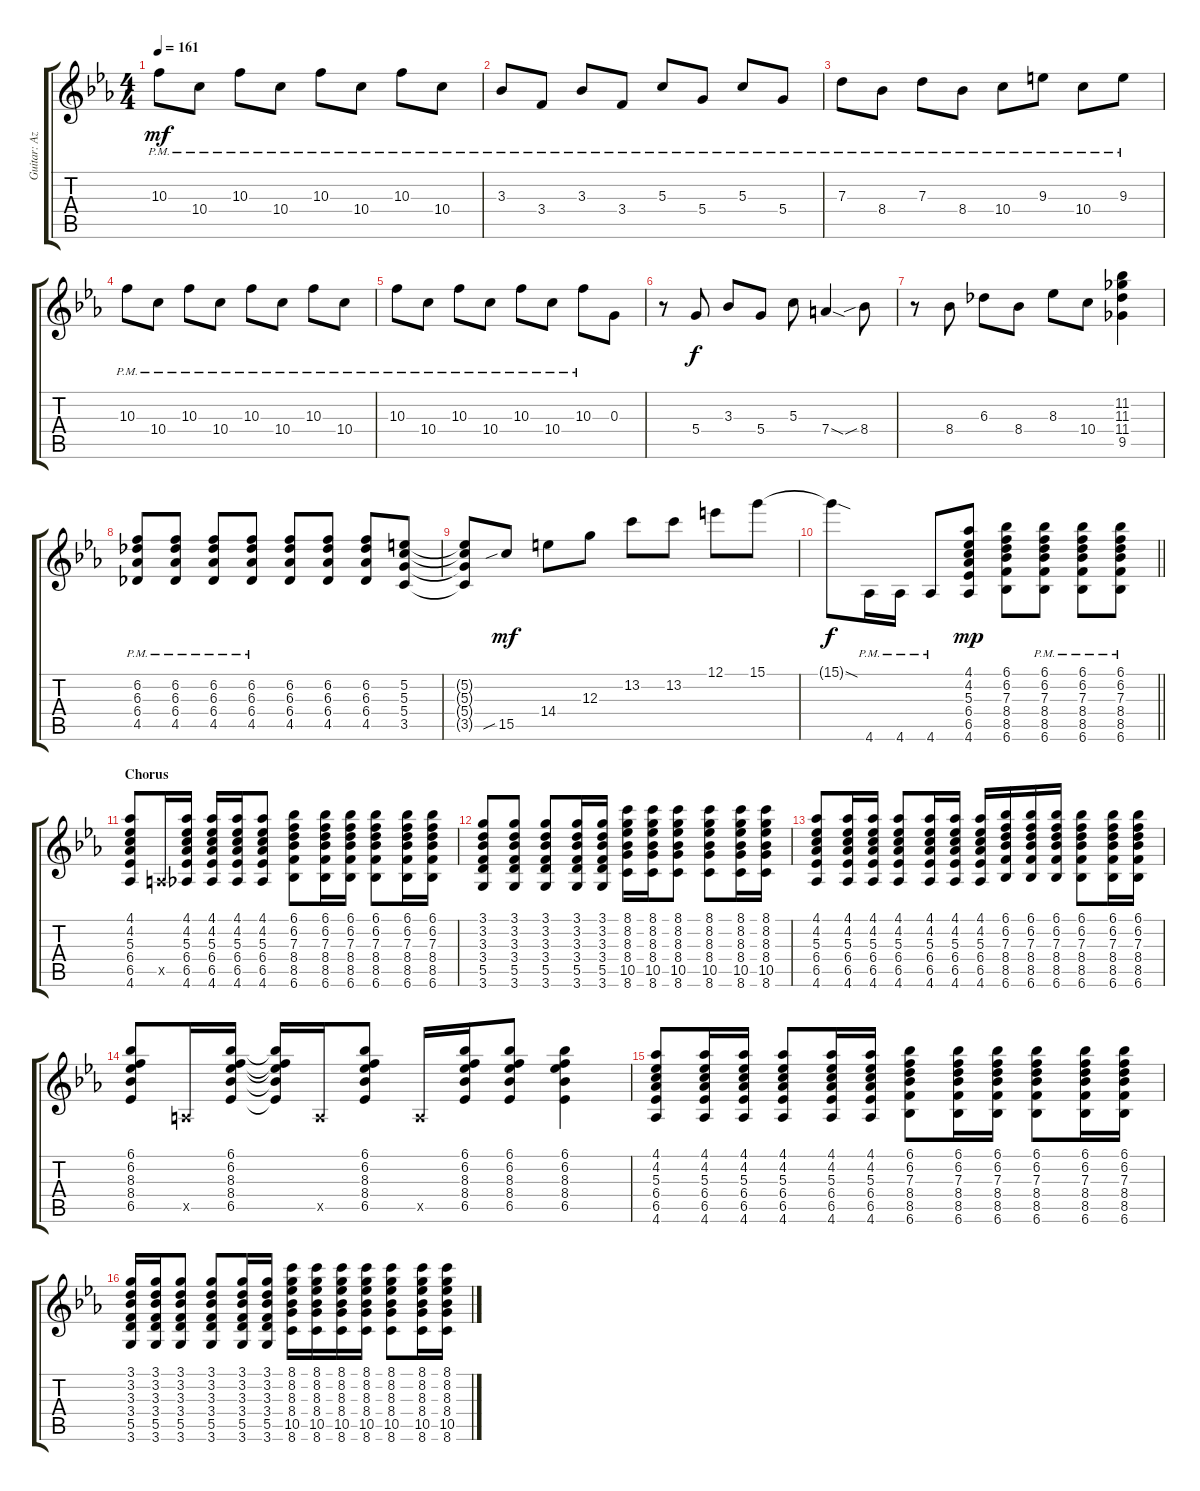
\track ("Guitar: Azusa Nakano" "Guitar: Az") {instrument distortionguitar}
\staff {score tabs}
\tuning (E4 B3 G3 D3 A2 E2) {hide}
\ts (4 4)
\tempo 161
\clef g2
\ks eb
10.3{pm}.8{dy mf} 10.4{pm}.8 10.3{pm}.8 10.4{pm}.8 10.3{pm}.8 10.4{pm}.8 10.3{pm}.8 10.4{pm}.8 |
3.3{pm}.8 3.4{pm}.8 3.3{pm}.8 3.4{pm}.8 5.3{pm}.8 5.4{pm}.8 5.3{pm}.8 5.4{pm}.8 |
7.3{pm}.8 8.4{pm}.8 7.3{pm}.8 8.4{pm}.8 10.4{pm}.8 9.3{pm}.8 10.4{pm}.8 9.3{pm}.8 |
10.3{pm}.8 10.4{pm}.8 10.3{pm}.8 10.4{pm}.8 10.3{pm}.8 10.4{pm}.8 10.3{pm}.8 10.4{pm}.8 |
10.3{pm}.8 10.4{pm}.8 10.3{pm}.8 10.4{pm}.8 10.3{pm}.8 10.4{pm}.8 10.3{pm}.8 0.3.8 |
r.8 5.4.8{dy f} 3.3.8 5.4.8 5.3.8 7.4{sod}.4 8.4{sib}.8 |
r.8 8.4.8 6.3.8 8.4.8 8.3.8 10.4.8 (11.2 11.3 11.4 9.5).4 |
(6.2{pm} 6.3{pm} 6.4{pm} 4.5{pm}).8 (6.2{pm} 6.3{pm} 6.4{pm} 4.5{pm}).8 (6.2{pm} 6.3{pm} 6.4{pm} 4.5{pm}).8 (6.2{pm} 6.3{pm} 6.4{pm} 4.5{pm}).8 (6.2 6.3 6.4 4.5).8 (6.2 6.3 6.4 4.5).8 (6.2 6.3 6.4 4.5).8 (5.2 5.3 5.4 3.5).8 |
(5.2{t} 5.3{t} 5.4{t} 3.5{t}).8 15.5{sib}.8{dy mf} 14.4.8 12.3.8 13.2.8 13.2.8 12.1.8 15.1.8 |
\barLineRight lightlight
15.1{sod t}.8{dy f} 4.6{pm}.16 4.6{pm}.16 4.6{pm}.8 (4.1 4.2 5.3 6.4 6.5 4.6).8{dy mp} (6.1 6.2 7.3 8.4 8.5 6.6).8 (6.1{pm} 6.2{pm} 7.3{pm} 8.4{pm} 8.5{pm} 6.6{pm}).8 (6.1{pm} 6.2{pm} 7.3{pm} 8.4{pm} 8.5{pm} 6.6{pm}).8 (6.1{pm} 6.2{pm} 7.3{pm} 8.4{pm} 8.5{pm} 6.6{pm}).8 |
\section ("" "Chorus")
(4.1 4.2 5.3 6.4 6.5 4.6).8 0.5{x}.16 (4.1 4.2 5.3 6.4 6.5 4.6).16 (4.1 4.2 5.3 6.4 6.5 4.6).16 (4.1 4.2 5.3 6.4 6.5 4.6).16 (4.1 4.2 5.3 6.4 6.5 4.6).8 (6.1 6.2 7.3 8.4 8.5 6.6).8 (6.1 6.2 7.3 8.4 8.5 6.6).16 (6.1 6.2 7.3 8.4 8.5 6.6).16 (6.1 6.2 7.3 8.4 8.5 6.6).8 (6.1 6.2 7.3 8.4 8.5 6.6).16 (6.1 6.2 7.3 8.4 8.5 6.6).16 |
(3.1 3.2 3.3 3.4 5.5 3.6).8 (3.1 3.2 3.3 3.4 5.5 3.6).8 (3.1 3.2 3.3 3.4 5.5 3.6).8 (3.1 3.2 3.3 3.4 5.5 3.6).16 (3.1 3.2 3.3 3.4 5.5 3.6).16 (8.1 8.2 8.3 8.4 10.5 8.6).16 (8.1 8.2 8.3 8.4 10.5 8.6).16 (8.1 8.2 8.3 8.4 10.5 8.6).8 (8.1 8.2 8.3 8.4 10.5 8.6).8 (8.1 8.2 8.3 8.4 10.5 8.6).16 (8.1 8.2 8.3 8.4 10.5 8.6).16 |
(4.1 4.2 5.3 6.4 6.5 4.6).8 (4.1 4.2 5.3 6.4 6.5 4.6).16 (4.1 4.2 5.3 6.4 6.5 4.6).16 (4.1 4.2 5.3 6.4 6.5 4.6).8 (4.1 4.2 5.3 6.4 6.5 4.6).16 (4.1 4.2 5.3 6.4 6.5 4.6).16 (4.1 4.2 5.3 6.4 6.5 4.6).16 (6.1 6.2 7.3 8.4 8.5 6.6).16 (6.1 6.2 7.3 8.4 8.5 6.6).16 (6.1 6.2 7.3 8.4 8.5 6.6).16 (6.1 6.2 7.3 8.4 8.5 6.6).8 (6.1 6.2 7.3 8.4 8.5 6.6).16 (6.1 6.2 7.3 8.4 8.5 6.6).16 |
(6.1 6.2 8.3 8.4 6.5).8 0.5{x}.16 (6.1 6.2 8.3 8.4 6.5).16 (6.1{t} 6.2{t} 8.3{t} 8.4{t} 6.5{t}).16 0.5{x}.16 (6.1 6.2 8.3 8.4 6.5).8 0.5{x}.16 (6.1 6.2 8.3 8.4 6.5).16 (6.1 6.2 8.3 8.4 6.5).8 (6.1 6.2 8.3 8.4 6.5).4 |
(4.1 4.2 5.3 6.4 6.5 4.6).8 (4.1 4.2 5.3 6.4 6.5 4.6).16 (4.1 4.2 5.3 6.4 6.5 4.6).16 (4.1 4.2 5.3 6.4 6.5 4.6).8 (4.1 4.2 5.3 6.4 6.5 4.6).16 (4.1 4.2 5.3 6.4 6.5 4.6).16 (6.1 6.2 7.3 8.4 8.5 6.6).8 (6.1 6.2 7.3 8.4 8.5 6.6).16 (6.1 6.2 7.3 8.4 8.5 6.6).16 (6.1 6.2 7.3 8.4 8.5 6.6).8 (6.1 6.2 7.3 8.4 8.5 6.6).16 (6.1 6.2 7.3 8.4 8.5 6.6).16 |
(3.1 3.2 3.3 3.4 5.5 3.6).16 (3.1 3.2 3.3 3.4 5.5 3.6).16 (3.1 3.2 3.3 3.4 5.5 3.6).8 (3.1 3.2 3.3 3.4 5.5 3.6).8 (3.1 3.2 3.3 3.4 5.5 3.6).16 (3.1 3.2 3.3 3.4 5.5 3.6).16 (8.1 8.2 8.3 8.4 10.5 8.6).16 (8.1 8.2 8.3 8.4 10.5 8.6).16 (8.1 8.2 8.3 8.4 10.5 8.6).16 (8.1 8.2 8.3 8.4 10.5 8.6).16 (8.1 8.2 8.3 8.4 10.5 8.6).8 (8.1 8.2 8.3 8.4 10.5 8.6).16 (8.1 8.2 8.3 8.4 10.5 8.6).16
